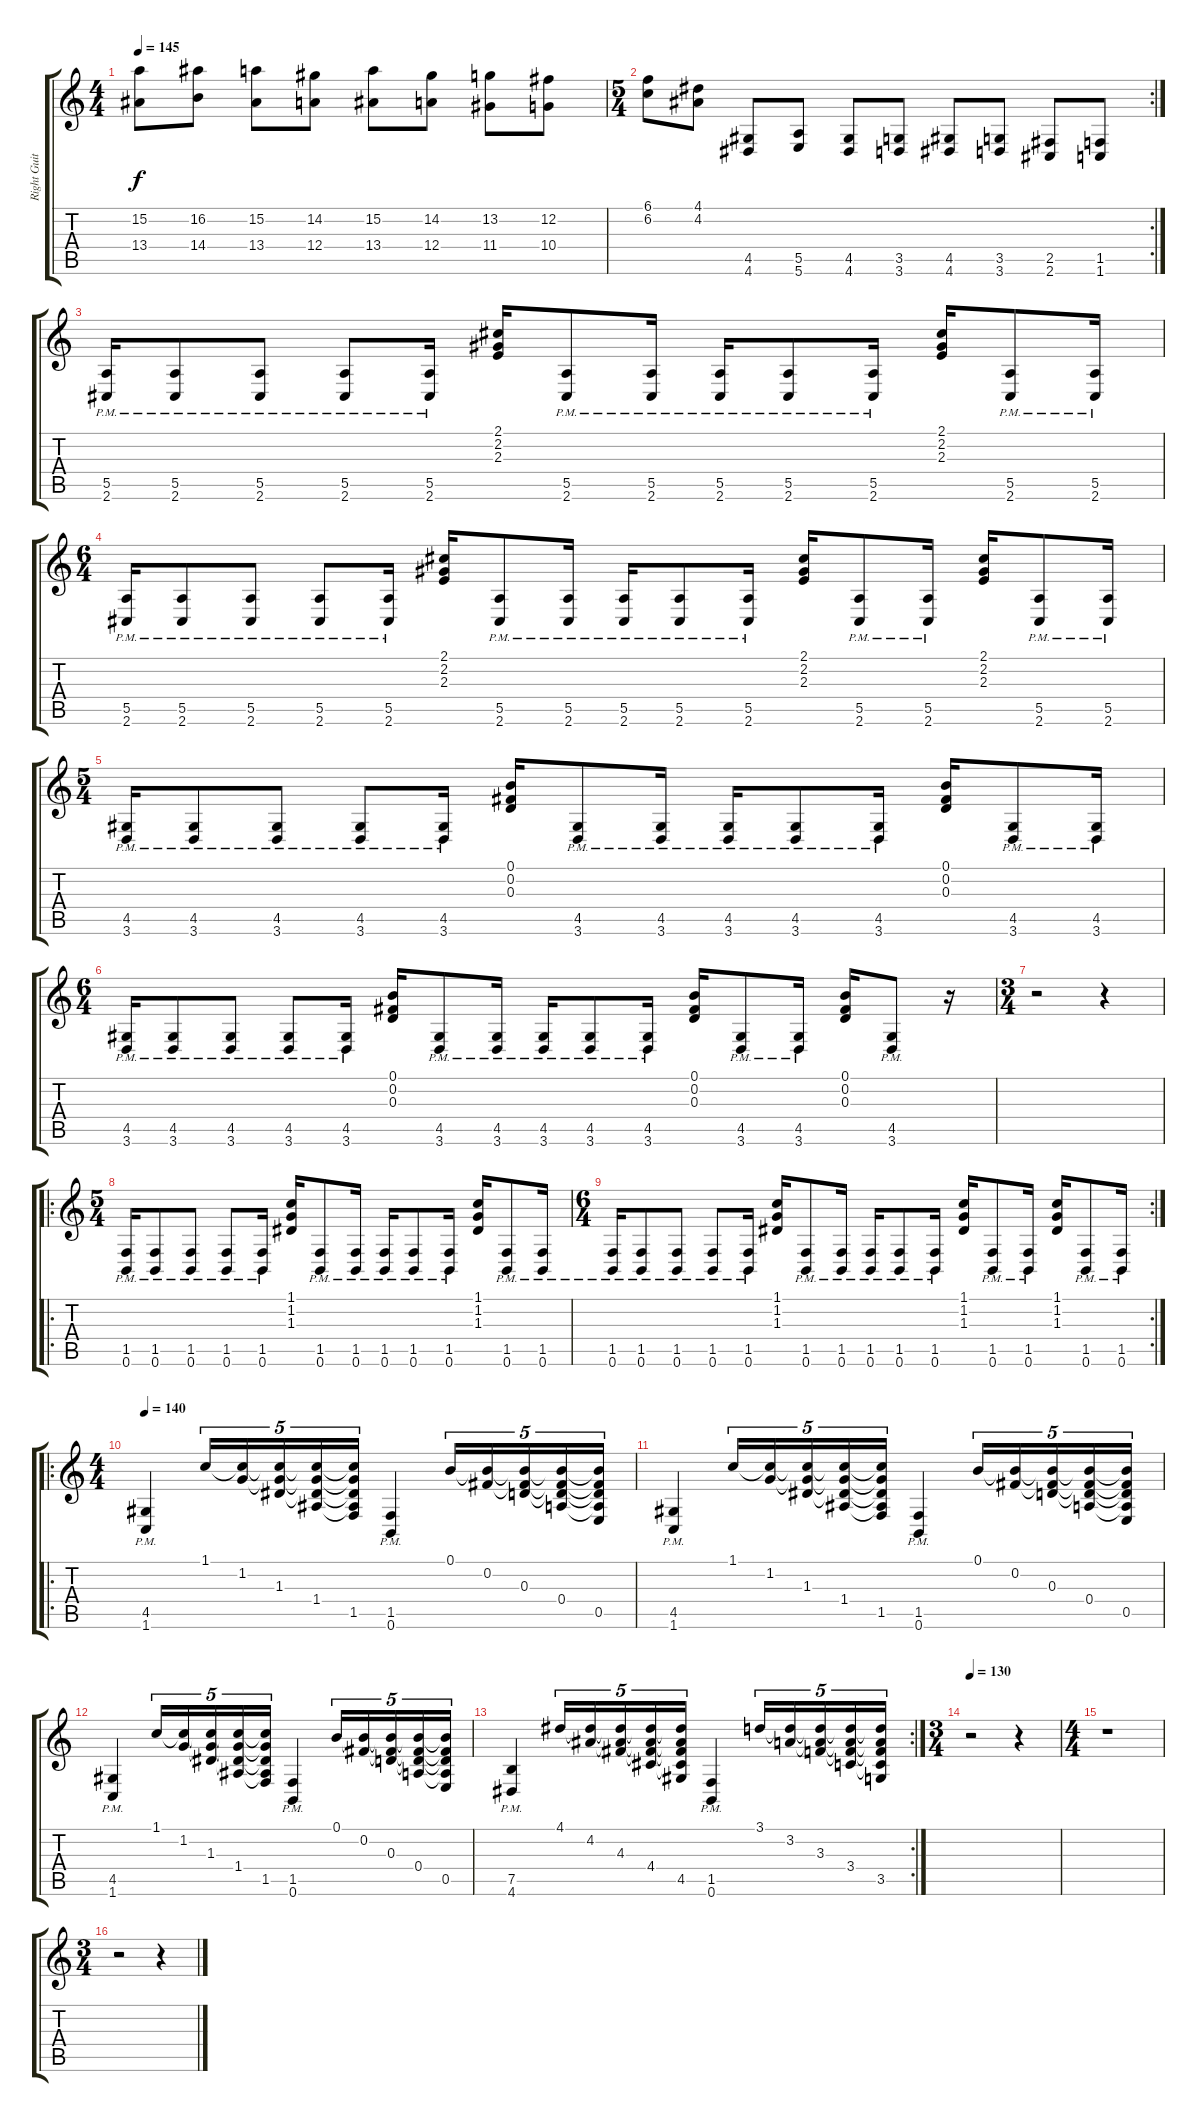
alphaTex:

\track ("Right Guitar" "Right Guit") {instrument distortionguitar}
\staff {score tabs}
\tuning (B3 Gb3 D3 A2 E2 B1) {hide}
\ts (4 4)
\tempo 145
\clef g2
\ks c
(15.2 13.4).8{dy f} (16.2 14.4).8 (15.2 13.4).8 (14.2 12.4).8 (15.2 13.4).8 (14.2 12.4).8 (13.2 11.4).8 (12.2 10.4).8 |
\rc 2
\ts (5 4)
(6.1 6.2).8 (4.1 4.2).8 (4.5 4.6).8 (5.5 5.6).8 (4.5 4.6).8 (3.5 3.6).8 (4.5 4.6).8 (3.5 3.6).8 (2.5 2.6).8 (1.5 1.6).8 |
(5.5{pm} 2.6{pm}).16 (5.5{pm} 2.6{pm}).8 (5.5{pm} 2.6{pm}).8 (5.5{pm} 2.6{pm}).8 (5.5{pm} 2.6{pm}).16 (2.1 2.2 2.3).16 (5.5{pm} 2.6{pm}).8 (5.5{pm} 2.6{pm}).16 (5.5{pm} 2.6{pm}).16 (5.5{pm} 2.6{pm}).8 (5.5{pm} 2.6{pm}).16 (2.1 2.2 2.3).16 (5.5{pm} 2.6{pm}).8 (5.5{pm} 2.6{pm}).16 |
\ts (6 4)
(5.5{pm} 2.6{pm}).16 (5.5{pm} 2.6{pm}).8 (5.5{pm} 2.6{pm}).8 (5.5{pm} 2.6{pm}).8 (5.5{pm} 2.6{pm}).16 (2.1 2.2 2.3).16 (5.5{pm} 2.6{pm}).8 (5.5{pm} 2.6{pm}).16 (5.5{pm} 2.6{pm}).16 (5.5{pm} 2.6{pm}).8 (5.5{pm} 2.6{pm}).16 (2.1 2.2 2.3).16 (5.5{pm} 2.6{pm}).8 (5.5{pm} 2.6{pm}).16 (2.1 2.2 2.3).16 (5.5{pm} 2.6{pm}).8 (5.5{pm} 2.6{pm}).16 |
\ts (5 4)
(4.5{pm} 3.6{pm}).16 (4.5{pm} 3.6{pm}).8 (4.5{pm} 3.6{pm}).8 (4.5{pm} 3.6{pm}).8 (4.5{pm} 3.6{pm}).16 (0.1 0.2 0.3).16 (4.5{pm} 3.6{pm}).8 (4.5{pm} 3.6{pm}).16 (4.5{pm} 3.6{pm}).16 (4.5{pm} 3.6{pm}).8 (4.5{pm} 3.6{pm}).16 (0.1 0.2 0.3).16 (4.5{pm} 3.6{pm}).8 (4.5{pm} 3.6{pm}).16 |
\ts (6 4)
(4.5{pm} 3.6{pm}).16 (4.5{pm} 3.6{pm}).8 (4.5{pm} 3.6{pm}).8 (4.5{pm} 3.6{pm}).8 (4.5{pm} 3.6{pm}).16 (0.1 0.2 0.3).16 (4.5{pm} 3.6{pm}).8 (4.5{pm} 3.6{pm}).16 (4.5{pm} 3.6{pm}).16 (4.5{pm} 3.6{pm}).8 (4.5{pm} 3.6{pm}).16 (0.1 0.2 0.3).16 (4.5{pm} 3.6{pm}).8 (4.5{pm} 3.6{pm}).16 (0.1 0.2 0.3).16 (4.5{pm} 3.6{pm}).8 r.16 |
\ts (3 4)
r.2 r.4 |
\ro
\ts (5 4)
(1.5{pm} 0.6{pm}).16 (1.5{pm} 0.6{pm}).8 (1.5{pm} 0.6{pm}).8 (1.5{pm} 0.6{pm}).8 (1.5{pm} 0.6{pm}).16 (1.1 1.2 1.3).16 (1.5{pm} 0.6{pm}).8 (1.5{pm} 0.6{pm}).16 (1.5{pm} 0.6{pm}).16 (1.5{pm} 0.6{pm}).8 (1.5{pm} 0.6{pm}).16 (1.1 1.2 1.3).16 (1.5{pm} 0.6{pm}).8 (1.5{pm} 0.6{pm}).16 |
\rc 2
\ts (6 4)
(1.5{pm} 0.6{pm}).16 (1.5{pm} 0.6{pm}).8 (1.5{pm} 0.6{pm}).8 (1.5{pm} 0.6{pm}).8 (1.5{pm} 0.6{pm}).16 (1.1 1.2 1.3).16 (1.5{pm} 0.6{pm}).8 (1.5{pm} 0.6{pm}).16 (1.5{pm} 0.6{pm}).16 (1.5{pm} 0.6{pm}).8 (1.5{pm} 0.6{pm}).16 (1.1 1.2 1.3).16 (1.5{pm} 0.6{pm}).8 (1.5{pm} 0.6{pm}).16 (1.1 1.2 1.3).16 (1.5{pm} 0.6{pm}).8 (1.5{pm} 0.6{pm}).16 |
\ro
\ts (4 4)
\tempo 140
(4.5{pm} 1.6{pm}).4 1.1.16{tu (5 4)} (1.1{t} 1.2).16{tu (5 4)} (1.1{t} 1.2{t} 1.3).16{tu (5 4)} (1.1{t} 1.2{t} 1.3{t} 1.4).16{tu (5 4)} (1.1{t} 1.2{t} 1.3{t} 1.4{t} 1.5).16{tu (5 4)} (1.5 0.6{pm}).4 0.1.16{tu (5 4)} (0.1{t} 0.2).16{tu (5 4)} (0.1{t} 0.2{t} 0.3).16{tu (5 4)} (0.1{t} 0.2{t} 0.3{t} 0.4).16{tu (5 4)} (0.1{t} 0.2{t} 0.3{t} 0.4{t} 0.5).16{tu (5 4)} |
(4.5{pm} 1.6).4 1.1.16{tu (5 4)} (1.1{t} 1.2).16{tu (5 4)} (1.1{t} 1.2{t} 1.3).16{tu (5 4)} (1.1{t} 1.2{t} 1.3{t} 1.4).16{tu (5 4)} (1.1{t} 1.2{t} 1.3{t} 1.4{t} 1.5).16{tu (5 4)} (1.5{pm} 0.6).4 0.1.16{tu (5 4)} (0.1{t} 0.2).16{tu (5 4)} (0.1{t} 0.2{t} 0.3).16{tu (5 4)} (0.1{t} 0.2{t} 0.3{t} 0.4).16{tu (5 4)} (0.1{t} 0.2{t} 0.3{t} 0.4{t} 0.5).16{tu (5 4)} |
(4.5{pm} 1.6).4 1.1.16{tu (5 4)} (1.1{t} 1.2).16{tu (5 4)} (1.1{t} 1.2{t} 1.3).16{tu (5 4)} (1.1{t} 1.2{t} 1.3{t} 1.4).16{tu (5 4)} (1.1{t} 1.2{t} 1.3{t} 1.4{t} 1.5).16{tu (5 4)} (1.5{pm} 0.6).4 0.1.16{tu (5 4)} (0.1{t} 0.2).16{tu (5 4)} (0.1{t} 0.2{t} 0.3).16{tu (5 4)} (0.1{t} 0.2{t} 0.3{t} 0.4).16{tu (5 4)} (0.1{t} 0.2{t} 0.3{t} 0.4{t} 0.5).16{tu (5 4)} |
\rc 2
(7.5{pm} 4.6).4 4.1.16{tu (5 4)} (4.1{t} 4.2).16{tu (5 4)} (4.1{t} 4.2{t} 4.3).16{tu (5 4)} (4.1{t} 4.2{t} 4.3{t} 4.4).16{tu (5 4)} (4.1{t} 4.2{t} 4.3{t} 4.4{t} 4.5).16{tu (5 4)} (1.5{pm} 0.6).4 3.1.16{tu (5 4)} (3.1{t} 3.2).16{tu (5 4)} (3.1{t} 3.2{t} 3.3).16{tu (5 4)} (3.1{t} 3.2{t} 3.3{t} 3.4).16{tu (5 4)} (3.1{t} 3.2{t} 3.3{t} 3.4{t} 3.5).16{tu (5 4)} |
\ts (3 4)
\tempo 130
r.2 r.4 |
\ts (4 4)
r.1 |
\ts (3 4)
r.2 r.4
